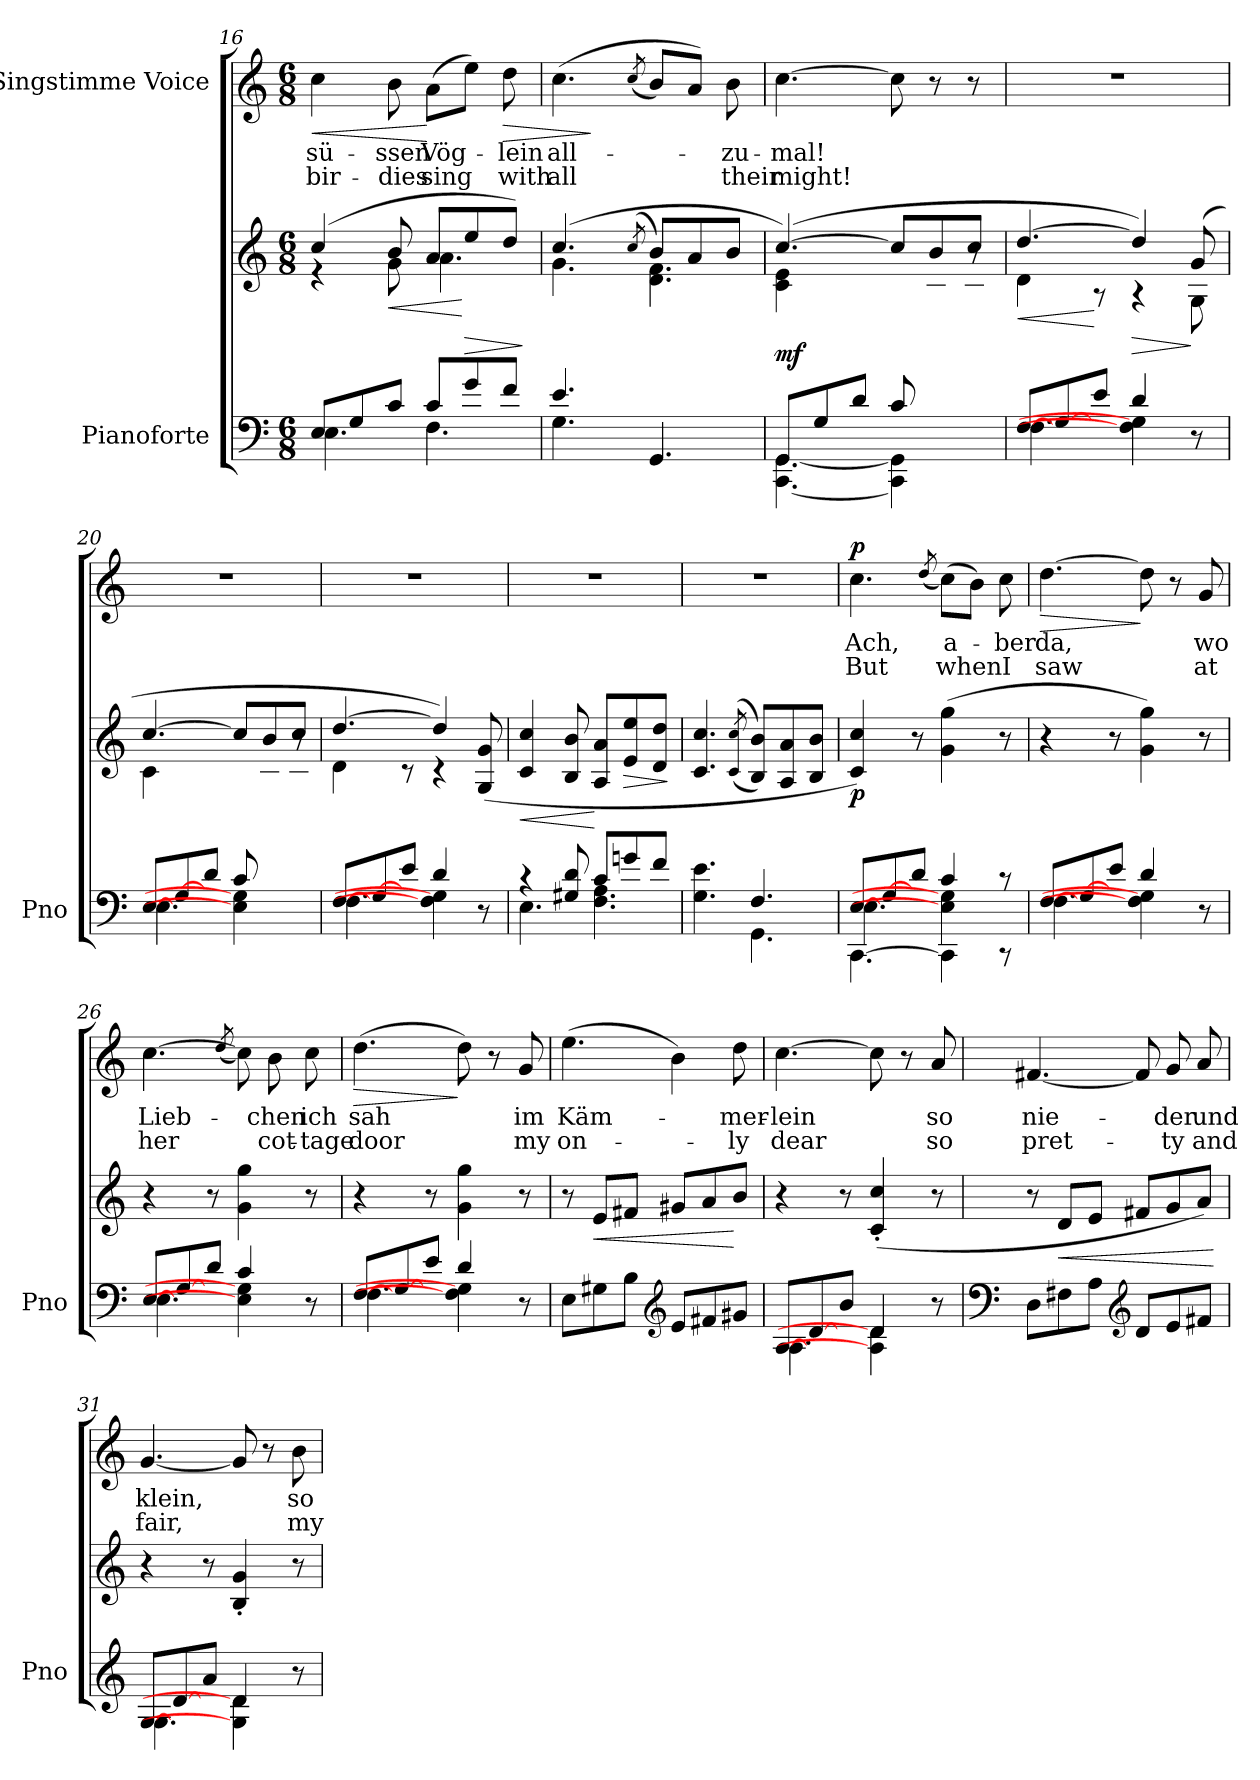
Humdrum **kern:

**kern	**kern	**dynam	**kern	**text	**text	**dynam
*part2	*part2	*part2	*part1	*part1	*part1	*part1
*staff3	*staff2	*staff2/3	*staff1	*staff1	*staff1	*staff1
*I"Pianoforte	*	*	*I"Singstimme Voice	*	*	*
*I'Pno	*	*	*	*	*	*
*clefF4	*clefG2	*	*clefG2	*	*	*
*k[]	*k[]	*	*k[]	*	*	*
*M6/8	*M6/8	*	*M6/8	*	*	*
=16	=16	=16	=16	=16	=16	=16
!LO:N:head=solid	!	!	!	!	!	!LO:HP:b
*^	*^	*	*	*	*	*
8E/L	4.E\	(4cc/	4r	.	4cc\	sü-	bir-	<
8G/	.	.	.	.	.	.	.	.
!	!	!	!	!LO:HP:b	!	!	!	!
8c/J	.	8b/	8g\	<	8b\	-ssen	-dies	.
!	!	!LO:N:head=solid	!	!	!	!	!	!
8c/L	4.F\	8a/L	4.a\	.	(8a\L	Vög-	sing	[
!	!	!	!	!LO:HP:n=1:b	!	!	!	!
8g/	.	8ee/	.	[ >	8ee\J)	.	.	.
!	!	!	!	!	!	!	!	!LO:HP:b
8f/J	.	8dd/J)	.	.	8dd\	-lein	with	>
*v	*v	*	*	*	*	*	*	*
*	*v	*v	*	*	*	*	*
.	.	]	.	.	.	.
=17	=17	=17	=17	=17	=17	=17
*^	*^	*	*^	*	*	*
4.e/	4.G\	(4.cc/	4.g\	.	(4.cc\	8ryy	all-	all	.
.	.	.	.	.	.	2ryy	.	.	]
.	.	(8qcc/	.	.	(8qcc/	.	.	.	.
4.GG/	4.ryy	8b/L)	4.d\ 4.f\	.	8b/L)	.	.	.	.
.	.	8a/	.	.	8a/J)	.	.	.	.
.	.	8b/J	.	.	8b\	8ryy	-zu-	their	.
*	*	*v	*v	*	*	*	*	*	*
=18	=18	=18	=18	=18	=18	=18	=18	=18
!LO:N:head=solid	!	!	!LO:DY:b	!	!	!	!	!
*	*	*^	*	*	*	*	*	*
*	*	*	*^	*	*v	*v	*	*	*
8GG/L	[4.CC\ [4.GG\	([4.cc/)	4c\ 4e\	2ryy	mf	[4.cc\	-mal!	might!	.
8G/	.	.	.	.	.	.	.	.	.
8d/J	.	.	8ryy	.	.	.	.	.	.
8c/L	4CC\] 4GG\]	8cc/L]	4ryy	.	.	8cc\]	.	.	.
4ryy	.	8b/	.	8B\	.	8r	.	.	.
.	8ryy	8cc/J	8r	8c\J	.	8r	.	.	.
=19	=19	=19	=19	=19	=19	=19	=19	=19	=19
!LO:N:head=solid	!	!	!	!	!LO:HP:b	!	!	!	!
*	*	*	*v	*v	*	*	*	*	*
[<8F/L	4.F\	[4.dd/	4d\	<	2.r	.	.	.
[8G/	.	.	.	.	.	.	.	.
8e/J	.	.	8r	[	.	.	.	.
!	!	!	!	!LO:HP:b	!	!	!	!
4d/	4F\] 4G\]	4dd/])	4r	>	.	.	.	.
8r	8ryy	(>8g/	8G\	]	.	.	.	.
=20	=20	=20	=20	=20	=20	=20	=20	=20
!LO:N:head=solid	!	!	!	!	!	!	!	!
*	*	*	*^	*	*	*	*	*
[<8E/L	4.E\	[4.cc/	4c\	2ryy	.	2.r	.	.	.
[8G/	.	.	.	.	.	.	.	.	.
8d/J	.	.	8ryy	.	.	.	.	.	.
8c/L	4E\] 4G\]	8cc/L]	4ryy	.	.	.	.	.	.
4ryy	.	8b/	.	8B\	.	.	.	.	.
.	8ryy	8cc/J	8r	8c\J	.	.	.	.	.
=21	=21	=21	=21	=21	=21	=21	=21	=21	=21
!LO:N:head=solid	!	!	!	!	!	!	!	!	!
*	*	*	*v	*v	*	*	*	*	*
[<8F/L	4.F\	[4.dd/	4d\	.	2.r	.	.	.
[8G/	.	.	.	.	.	.	.	.
8e/J	.	.	8r	.	.	.	.	.
4d/	4F\] 4G\]	4dd/])	4r	.	.	.	.	.
8r	8ryy	(8G/ 8g/	8ryy	.	.	.	.	.
=22	=22	=22	=22	=22	=22	=22	=22	=22
!	!	!	!	!LO:HP:b	!	!	!	!
*	*	*v	*v	*	*	*	*	*
4r	4.E\	4c/ 4cc/	<	2.r	.	.	.
8G#X/ 8d/	.	8B/ 8b/	.	.	.	.	.
8c/L	4.F\ 4.A\	8A/ 8a/L	[	.	.	.	.
!	!	!	!LO:HP:b	!	!	!	!
8gn/	.	8e/ 8ee/	>	.	.	.	.
8f/J	.	8d/ 8dd/J	.	.	.	.	.
*v	*v	*	*	*	*	*	*
.	.	]	.	.	.	.
=23	=23	=23	=23	=23	=23	=23
*^	*	*	*	*	*	*
4.G\ 4.e\	4.ryy	4.c/ 4.cc/	.	2.r	.	.	.
.	.	((<8qc/ 8qcc/	.	.	.	.	.
4.F/	4.GG\	8B/ 8b/L))	.	.	.	.	.
.	.	8A/ 8a/	.	.	.	.	.
.	.	8B/ 8b/J	.	.	.	.	.
*v	*v	*	*	*	*	*	*
=24	=24	=24	=24	=24	=24	=24
!LO:N:head=solid	!	!LO:DY:b	!	!	!	!LO:DY:a
*^	*	*	*	*	*	*
*	*^	*	*	*	*	*	*
([<8E/L	4.E\	[4.CC\	4c/ 4cc/)	p	4.cc\	Ach,	But	p
[8G/	.	.	.	.	.	.	.	.
8d/J	.	.	8r	.	.	.	.	.
.	.	.	.	.	(8qdd/	.	.	.
4c/	4E\] 4G\]	4CC\]	(4g\ 4gg\	.	(8cc\L)	a-	when	.
.	.	.	.	.	8b\J)	.	.	.
8r	8ryy	8r	8r	.	8cc\	-ber	I	.
=25	=25	=25	=25	=25	=25	=25	=25	=25
!LO:N:head=solid	!	!	!	!	!	!	!	!LO:HP:b
*	*v	*v	*	*	*	*	*	*
([<8F/L	4.F\	4r	.	[4.dd\	da,	saw	>
[8G/	.	.	.	.	.	.	.
8e/J	.	8r	.	.	.	.	.
4d/	4F\] 4G\]	4g\ 4gg\)	.	8dd\]	.	.	]
.	.	.	.	8r	.	.	.
8r	8ryy	8r	.	8g/	wo	at	.
=26	=26	=26	=26	=26	=26	=26	=26
!LO:N:head=solid	!	!	!	!	!	!	!
([<8E/L	4.E\	4r	.	[4.cc\	Lieb-	her	.
[8G/	.	.	.	.	.	.	.
8d/J	.	8r	.	.	.	.	.
.	.	.	.	(8qdd/	.	.	.
4c/	4E\] 4G\]	4g\ 4gg\)	.	8cc\])	.	.	.
.	.	.	.	8b\	-chen	cot-	.
8r	8ryy	8r	.	8cc\	ich	-tage	.
=27	=27	=27	=27	=27	=27	=27	=27
!LO:N:head=solid	!	!	!	!	!	!	!LO:HP:b
([<8F/L	4.F\	4r	.	(4.dd\	sah	door	>
[8G/	.	.	.	.	.	.	.
8e/J	.	8r	.	.	.	.	.
4d/	4F\] 4G\]	4g\ 4gg\)	.	8dd\)	.	.	]
.	.	.	.	8r	.	.	.
8r	8ryy	8r	.	8g/	im	my	.
*v	*v	*	*	*	*	*	*
=28	=28	=28	=28	=28	=28	=28
8E\L	8r	.	(4.ee\	Käm-	on-	.
!	!	!LO:HP:b	!	!	!	!
8G#X\	8e/L	<	.	.	.	.
8B\J	8f#X/J	.	.	.	.	.
*clefG2	*	*	*	*	*	*
8e/L	8g#X/L	.	4b\)	.	.	.
8f#X/	8a/	.	.	.	.	.
8g#X/J	8b/J)	[	8dd\	-mer-	-ly	.
=29	=29	=29	=29	=29	=29	=29
!LO:N:head=solid	!	!	!	!	!	!
*^	*	*	*	*	*	*
([<8A/L	4.A\	4r	.	[4.cc\	-lein	dear	.
[8d/	.	.	.	.	.	.	.
8b/J	.	8r	.	.	.	.	.
4d/	4A\] 4d\]	(4c/' 4cc/'	.	8cc\]	.	.	.
.	.	.	.	8r	.	.	.
8r	8ryy	8r	.	8a/	so	so	.
*v	*v	*	*	*	*	*	*
=30	=30	=30	=30	=30	=30	=30
*clefF4	*	*	*	*	*	*
8D\L	8r	.	[4.f#X/	nie-	pret-	.
!	!	!LO:HP:b	!	!	!	!
8F#X\	8d/L	<	.	.	.	.
8A\J	8e/J	.	.	.	.	.
*clefG2	*	*	*	*	*	*
8d/L	8f#X/L	.	8f#/]	.	.	.
8e/	8g/	.	8g/	-der	-ty	.
8f#X/J	8a/J)	.	8a/	und	and	.
.	.	[	.	.	.	.
=31	=31	=31	=31	=31	=31	=31
!LO:N:head=solid	!	!	!	!	!	!
*^	*	*	*	*	*	*
[<8G/L	4.G\	4r	.	[4.g/	klein,	fair,	.
[8d/	.	.	.	.	.	.	.
8a/J	.	8r	.	.	.	.	.
4d/	4G\] 4d\]	(4B/' 4g/'	.	8g/]	.	.	.
.	.	.	.	8r	.	.	.
8r	8ryy	8r	.	8b\	so	my	.
*v	*v	*	*	*	*	*	*
=	=	=	=	=	=	=
*-	*-	*-	*-	*-	*-	*-
